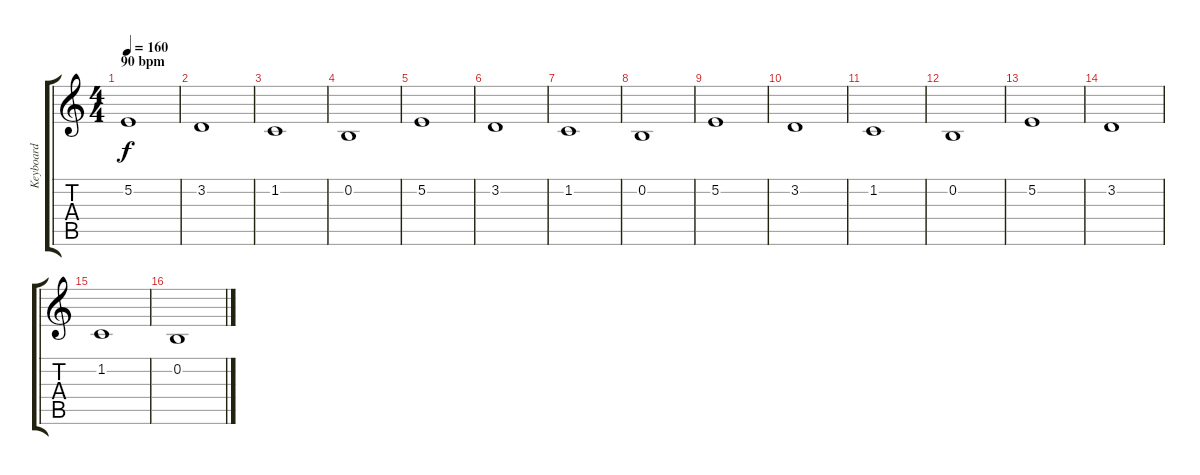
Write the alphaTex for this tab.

\track ("Keyboard" "Keyboard") {instrument fx6goblins}
\staff {score tabs}
\tuning (E4 B3 G3 D3 A2 E2) {hide}
\ts (4 4)
\section ("" "90 bpm")
\tempo 160
\tempo 80
\tempo 90
\tempo 160
\clef g2
\ks c
5.2.1{dy f volume 8 instrument fx6goblins} |
3.2.1 |
1.2.1 |
0.2.1 |
5.2.1 |
3.2.1 |
1.2.1 |
0.2.1 |
5.2.1 |
3.2.1 |
1.2.1 |
0.2.1 |
5.2.1 |
3.2.1 |
1.2.1 |
0.2.1
